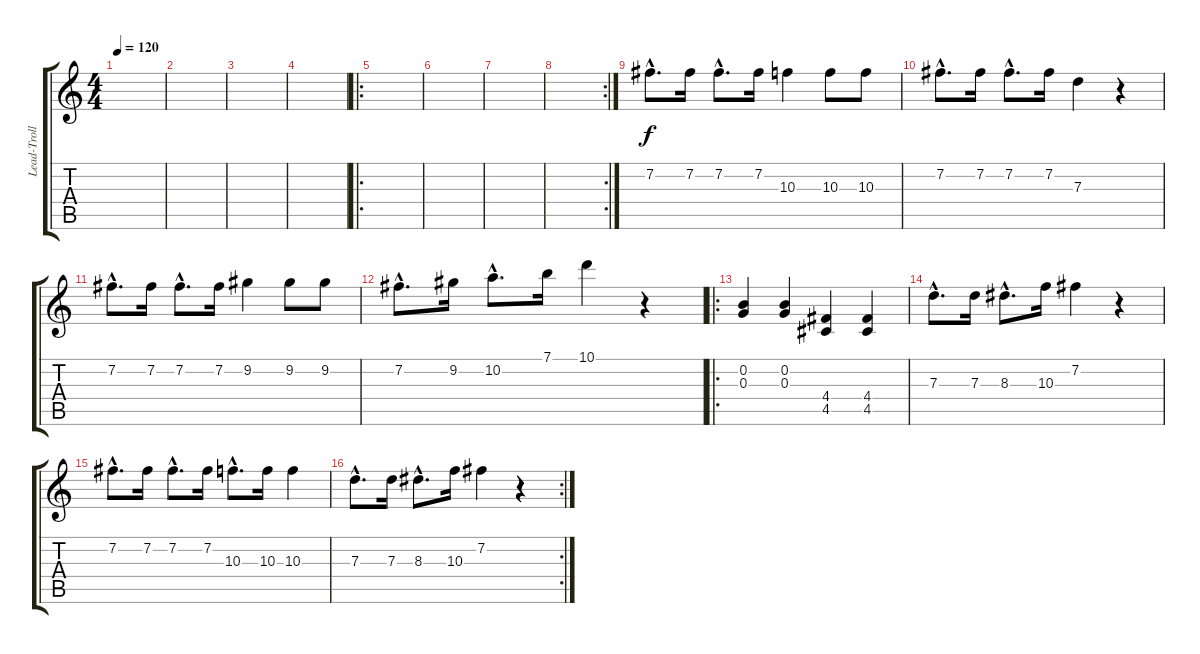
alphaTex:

\track ("Lead-Troll" "Lead-Troll") {instrument distortionguitar}
\staff {score tabs}
\tuning (E4 B3 G3 D3 A2 E2) {hide}
\ts (4 4)
\tempo 120
\clef g2
\ks c
|
|
|
|
\ro
|
|
|
\rc 2
|
7.2{hac}.8{d} 7.2.16 7.2{hac}.8{d} 7.2.16 10.3.4 10.3.8 10.3.8 |
7.2{hac}.8{d} 7.2.16 7.2{hac}.8{d} 7.2.16 7.3.4 r.4 |
7.2{hac}.8{d} 7.2.16 7.2{hac}.8{d} 7.2.16 9.2.4 9.2.8 9.2.8 |
7.2{hac}.8{d} 9.2.16 10.2{hac}.8{d} 7.1.16 10.1.4 r.4 |
\ro
(0.2 0.3).4 (0.2 0.3).4 (4.4 4.5).4 (4.4 4.5).4 |
7.3{hac}.8{d} 7.3.16 8.3{hac}.8{d} 10.3.16 7.2.4 r.4 |
7.2{hac}.8{d} 7.2.16 7.2{hac}.8{d} 7.2.16 10.3{hac}.8{d} 10.3.16 10.3.4 |
\rc 2
7.3{hac}.8{d} 7.3.16 8.3{hac}.8{d} 10.3.16 7.2.4 r.4
